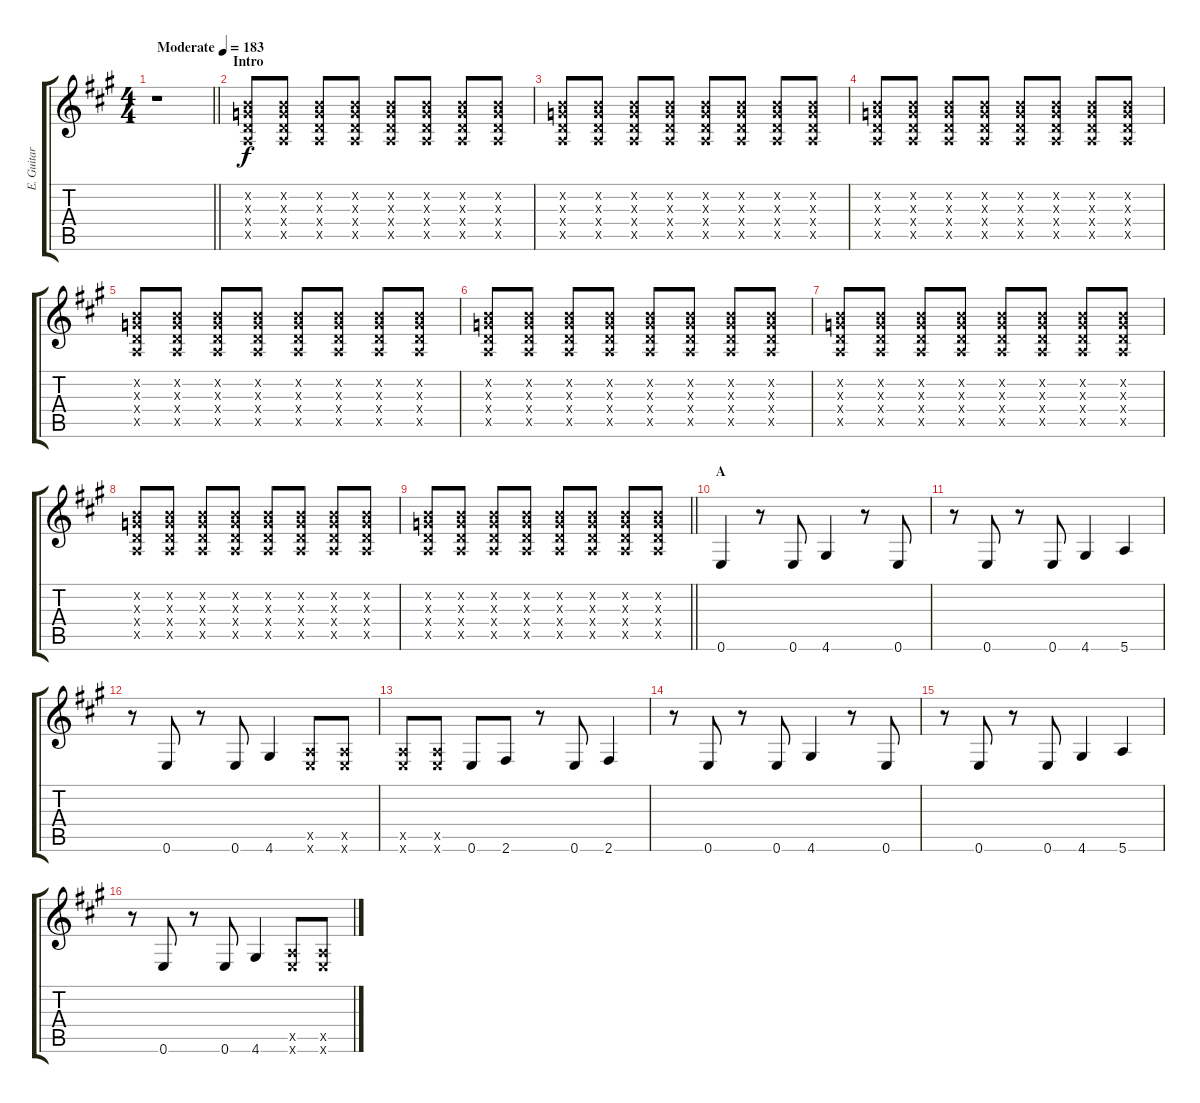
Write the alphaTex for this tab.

\track ("E. Guitar I" "E. Guitar ") {instrument overdrivenguitar}
\staff {score tabs}
\tuning (E4 B3 G3 D3 A2 E2) {hide}
\ts (4 4)
\tempo (183 "Moderate")
\clef g2
\barLineRight lightlight
\ks a
r.1{dy f instrument overdrivenguitar} |
\section ("" "Intro")
(0.2{x} 0.3{x} 0.4{x} 0.5{x}).8 (0.2{x} 0.3{x} 0.4{x} 0.5{x}).8 (0.2{x} 0.3{x} 0.4{x} 0.5{x}).8 (0.2{x} 0.3{x} 0.4{x} 0.5{x}).8 (0.2{x} 0.3{x} 0.4{x} 0.5{x}).8 (0.2{x} 0.3{x} 0.4{x} 0.5{x}).8 (0.2{x} 0.3{x} 0.4{x} 0.5{x}).8 (0.2{x} 0.3{x} 0.4{x} 0.5{x}).8 |
(0.2{x} 0.3{x} 0.4{x} 0.5{x}).8 (0.2{x} 0.3{x} 0.4{x} 0.5{x}).8 (0.2{x} 0.3{x} 0.4{x} 0.5{x}).8 (0.2{x} 0.3{x} 0.4{x} 0.5{x}).8 (0.2{x} 0.3{x} 0.4{x} 0.5{x}).8 (0.2{x} 0.3{x} 0.4{x} 0.5{x}).8 (0.2{x} 0.3{x} 0.4{x} 0.5{x}).8 (0.2{x} 0.3{x} 0.4{x} 0.5{x}).8 |
(0.2{x} 0.3{x} 0.4{x} 0.5{x}).8 (0.2{x} 0.3{x} 0.4{x} 0.5{x}).8 (0.2{x} 0.3{x} 0.4{x} 0.5{x}).8 (0.2{x} 0.3{x} 0.4{x} 0.5{x}).8 (0.2{x} 0.3{x} 0.4{x} 0.5{x}).8 (0.2{x} 0.3{x} 0.4{x} 0.5{x}).8 (0.2{x} 0.3{x} 0.4{x} 0.5{x}).8 (0.2{x} 0.3{x} 0.4{x} 0.5{x}).8 |
(0.2{x} 0.3{x} 0.4{x} 0.5{x}).8 (0.2{x} 0.3{x} 0.4{x} 0.5{x}).8 (0.2{x} 0.3{x} 0.4{x} 0.5{x}).8 (0.2{x} 0.3{x} 0.4{x} 0.5{x}).8 (0.2{x} 0.3{x} 0.4{x} 0.5{x}).8 (0.2{x} 0.3{x} 0.4{x} 0.5{x}).8 (0.2{x} 0.3{x} 0.4{x} 0.5{x}).8 (0.2{x} 0.3{x} 0.4{x} 0.5{x}).8 |
(0.2{x} 0.3{x} 0.4{x} 0.5{x}).8 (0.2{x} 0.3{x} 0.4{x} 0.5{x}).8 (0.2{x} 0.3{x} 0.4{x} 0.5{x}).8 (0.2{x} 0.3{x} 0.4{x} 0.5{x}).8 (0.2{x} 0.3{x} 0.4{x} 0.5{x}).8 (0.2{x} 0.3{x} 0.4{x} 0.5{x}).8 (0.2{x} 0.3{x} 0.4{x} 0.5{x}).8 (0.2{x} 0.3{x} 0.4{x} 0.5{x}).8 |
(0.2{x} 0.3{x} 0.4{x} 0.5{x}).8 (0.2{x} 0.3{x} 0.4{x} 0.5{x}).8 (0.2{x} 0.3{x} 0.4{x} 0.5{x}).8 (0.2{x} 0.3{x} 0.4{x} 0.5{x}).8 (0.2{x} 0.3{x} 0.4{x} 0.5{x}).8 (0.2{x} 0.3{x} 0.4{x} 0.5{x}).8 (0.2{x} 0.3{x} 0.4{x} 0.5{x}).8 (0.2{x} 0.3{x} 0.4{x} 0.5{x}).8 |
(0.2{x} 0.3{x} 0.4{x} 0.5{x}).8 (0.2{x} 0.3{x} 0.4{x} 0.5{x}).8 (0.2{x} 0.3{x} 0.4{x} 0.5{x}).8 (0.2{x} 0.3{x} 0.4{x} 0.5{x}).8 (0.2{x} 0.3{x} 0.4{x} 0.5{x}).8 (0.2{x} 0.3{x} 0.4{x} 0.5{x}).8 (0.2{x} 0.3{x} 0.4{x} 0.5{x}).8 (0.2{x} 0.3{x} 0.4{x} 0.5{x}).8 |
\barLineRight lightlight
(0.2{x} 0.3{x} 0.4{x} 0.5{x}).8 (0.2{x} 0.3{x} 0.4{x} 0.5{x}).8 (0.2{x} 0.3{x} 0.4{x} 0.5{x}).8 (0.2{x} 0.3{x} 0.4{x} 0.5{x}).8 (0.2{x} 0.3{x} 0.4{x} 0.5{x}).8 (0.2{x} 0.3{x} 0.4{x} 0.5{x}).8 (0.2{x} 0.3{x} 0.4{x} 0.5{x}).8 (0.2{x} 0.3{x} 0.4{x} 0.5{x}).8 |
\section ("" "A")
0.6.4 r.8 0.6.8 4.6.4 r.8 0.6.8 |
r.8 0.6.8 r.8 0.6.8 4.6.4 5.6.4 |
r.8 0.6.8 r.8 0.6.8 4.6.4 (0.5{x} 0.6{x}).8 (0.5{x} 0.6{x}).8 |
(0.5{x} 0.6{x}).8 (0.5{x} 0.6{x}).8 0.6.8 2.6.8 r.8 0.6.8 2.6.4 |
r.8 0.6.8 r.8 0.6.8 4.6.4 r.8 0.6.8 |
r.8 0.6.8 r.8 0.6.8 4.6.4 5.6.4 |
r.8 0.6.8 r.8 0.6.8 4.6.4 (0.5{x} 0.6{x}).8 (0.5{x} 0.6{x}).8
